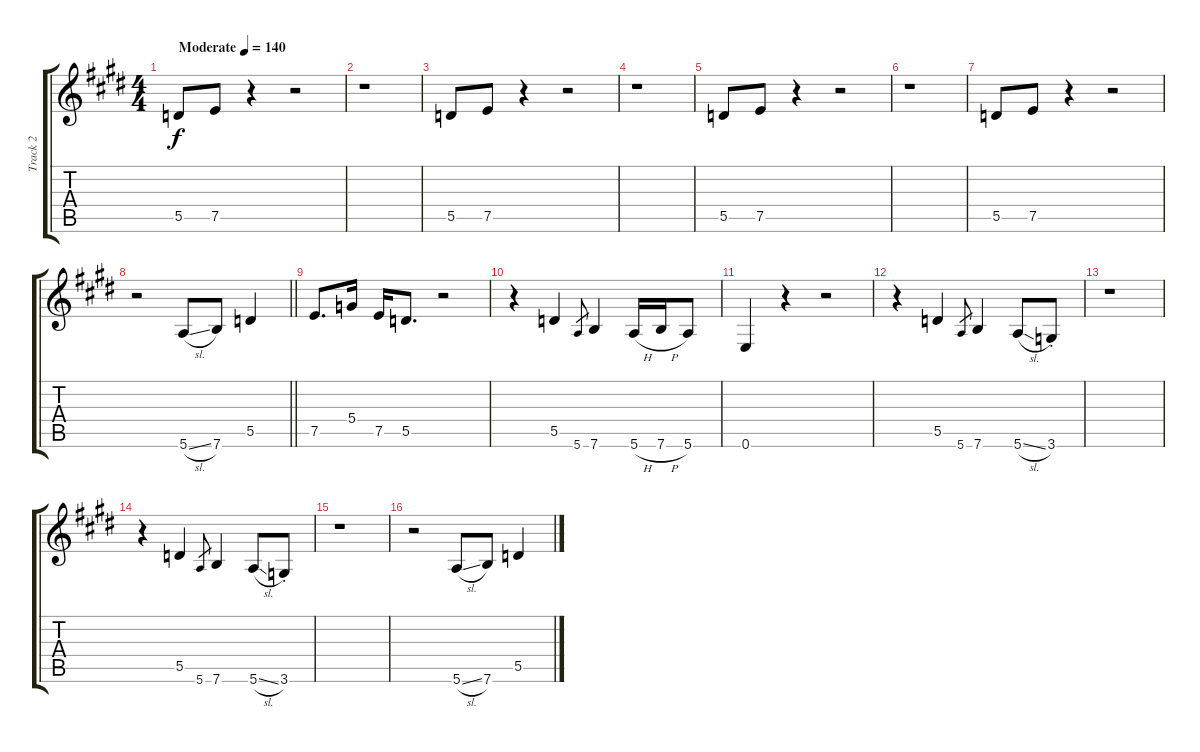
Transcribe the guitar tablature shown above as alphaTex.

\track ("Track 2" "Track 2") {instrument electricguitarjazz}
\staff {score tabs}
\tuning (E4 B3 G3 D3 A2 E2) {hide}
\ts (4 4)
\tempo (140 "Moderate")
\clef g2
\ks e
5.5.8{dy f instrument electricguitarjazz} 7.5.8 r.4 r.2 |
r.1 |
5.5.8 7.5.8 r.4 r.2 |
r.1 |
5.5.8 7.5.8 r.4 r.2 |
r.1 |
5.5.8 7.5.8 r.4 r.2 |
\barLineRight lightlight
r.2 5.6{sl}.8 7.6.8 5.5.4 |
7.5.8{d} 5.4.16 7.5.16 5.5.8{d} r.2 |
r.4 5.5.4 5.6.8{gr} 7.6.4 5.6{h}.16 7.6{h}.16 5.6.8 |
0.6.4 r.4 r.2 |
r.4 5.5.4 5.6.8{gr} 7.6.4 5.6{sl}.8 3.6{st}.8 |
r.1 |
r.4 5.5.4 5.6.8{gr} 7.6.4 5.6{sl}.8 3.6{st}.8 |
r.1 |
r.2 5.6{sl}.8 7.6.8 5.5.4
